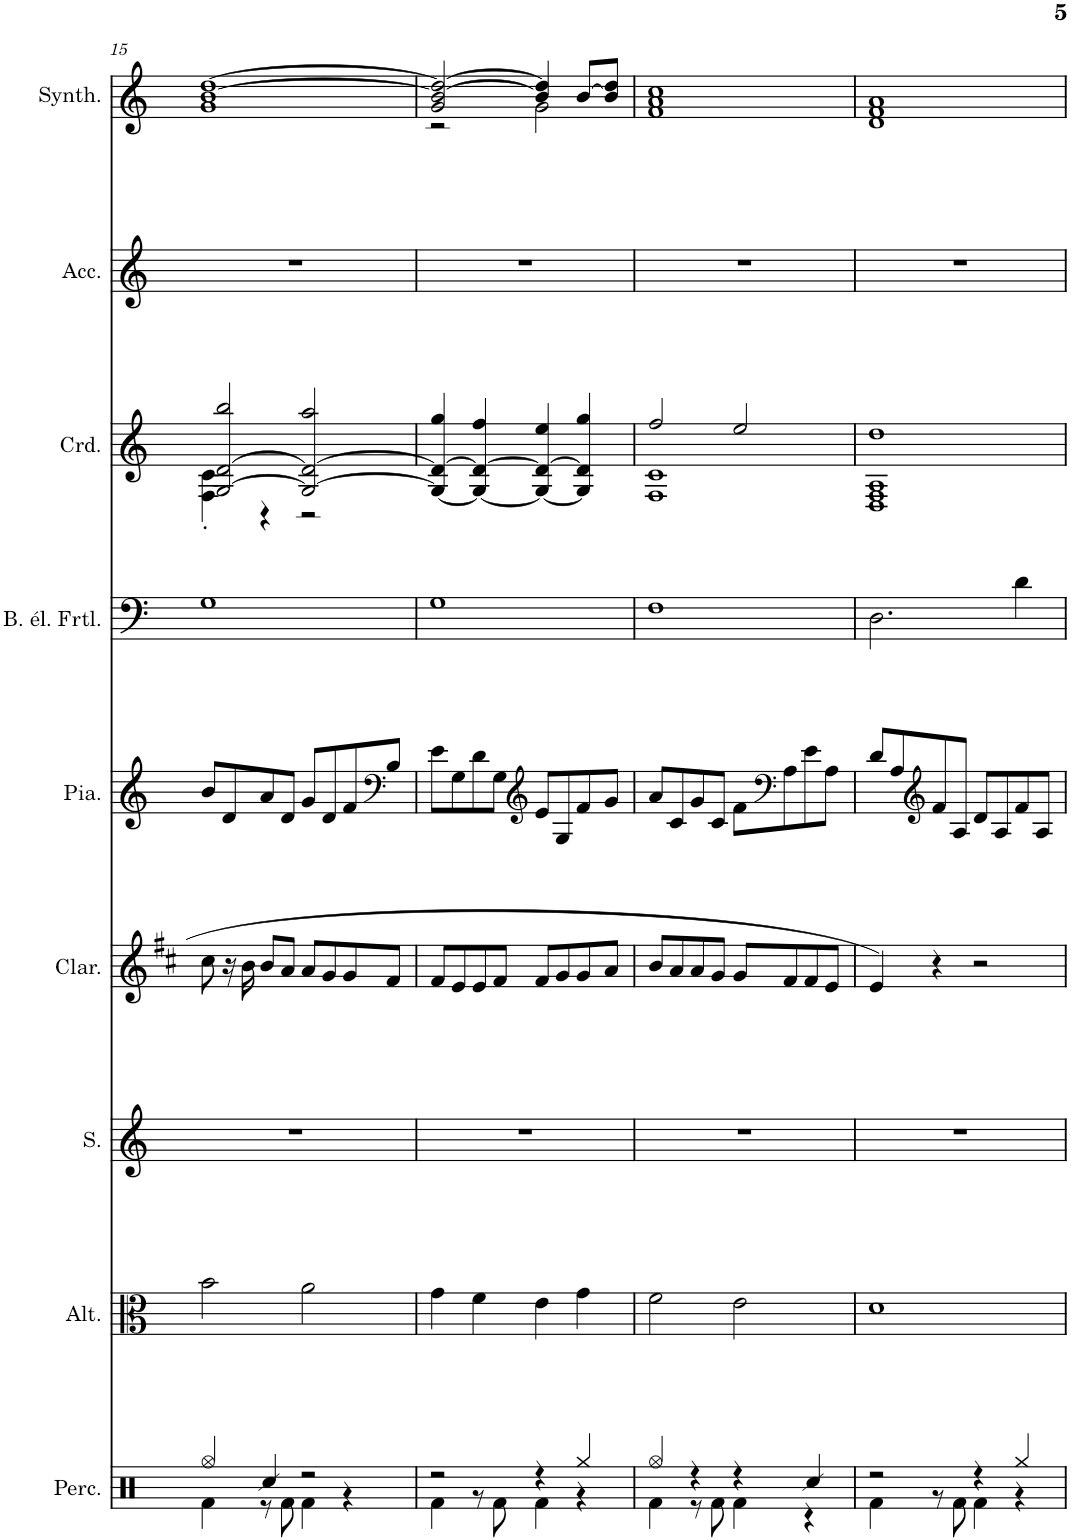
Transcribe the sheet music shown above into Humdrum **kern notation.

**kern	**kern	**kern	**kern	**kern	**kern	**kern	**kern	**kern
*part9	*part8	*part7	*part6	*part5	*part4	*part3	*part2	*part1
*staff9	*staff8	*staff7	*staff6	*staff5	*staff4	*staff3	*staff2	*staff1
*I"Percussions General MIDI, Drums	*I"Altos (section)	*I"Soprano	*I"Clarinette	*I"Piano	*I"Basse électrique sans frettes	*I"Cordes	*I"Accordéon	*I"Synthétiseur Pad
*I'Perc.	*I'Alt.	*I'S.	*I'Clar.	*I'Pia.	*	*I'Crd.	*I'Acc.	*I'Synth.
!!LO:PB:g=z
*clefX	*clefC3	*clefG2	*clefG2	*clefG2	*clefF4	*clefG2	*clefG2	*clefG2
*	*	*	*Trd1c2	*	*Trd7c12	*	*	*
*k[]	*k[]	*k[]	*k[f#c#]	*k[]	*k[]	*k[]	*k[]	*k[]
*M4/4	*M4/4	*M4/4	*M4/4	*M4/4	*M4/4	*M4/4	*M4/4	*M4/4
=15	=15	=15	=15	=15	=15	=15	=15	=15
*^	*	*	*	*	*	*^	*	*^
4Rgg/	4Rf\	2b\	1r	8cc#\	8b/L	1G	[2G/ [2d/ 2bb/	4F\' 4c\'	1r	[1b [1dd	1g
.	.	.	.	16r	8d/	.	.	.	.	.	.
.	.	.	.	16b\	.	.	.	.	.	.	.
4Rcc/	8r	.	.	8b/L	8a/	.	.	4r	.	.	.
.	8Rf\	.	.	8a/J	8d/J	.	.	.	.	.	.
2r	4Rf\	2a\	.	8a/L	8g/L	.	2G/_ 2d/_ 2aa/	2r	.	.	.
.	.	.	.	8g/	8d/	.	.	.	.	.	.
.	4r	.	.	8g/	8f/	.	.	.	.	.	.
*	*	*	*	*	*clefF4	*	*	*	*	*	*
.	.	.	.	8f#/J	8B/J	.	.	.	.	.	.
*	*	*	*	*	*	*	*v	*v	*	*	*
=16	=16	=16	=16	=16	=16	=16	=16	=16	=16	=16
2r	4Rf\	4g\	1r	8f#/L	8e\L	1G	4G/_ 4d/_ 4gg/	1r	2g/ 2b/_ 2dd/_	2r
.	.	.	.	8e/	8G\	.	.	.	.	.
.	8r	4f\	.	8e/	8d\	.	4G/_ 4d/_ 4ff/	.	.	.
.	8Rf\	.	.	8f#/J	8G\J	.	.	.	.	.
*	*	*	*	*	*clefG2	*	*	*	*	*
4r	4Rf\	4e\	.	8f#/L	8e/L	.	4G/_ 4d/_ 4ee/	.	4b/] 4dd/]	2g\
.	.	.	.	8g/	8G/	.	.	.	.	.
4Rgg/	4r	4g\	.	8g/	8f/	.	4G/] 4d/] 4gg/	.	[8b/L	.
.	.	.	.	8a/J	8g/J	.	.	.	8b/] 8dd/J	.
*	*	*	*	*	*	*	*	*	*v	*v
=17	=17	=17	=17	=17	=17	=17	=17	=17	=17
*	*	*	*	*	*	*	*^	*	*
4Rgg/	4Rf\	2f\	1r	8b/L	8a/L	1F	2ff/	1F 1c	1r	1f 1a 1cc
.	.	.	.	8a/	8c/	.	.	.	.	.
4r	8r	.	.	8a/	8g/	.	.	.	.	.
.	8Rf\	.	.	8g/J	8c/J	.	.	.	.	.
4r	4Rf\	2e\	.	8g/L	8f\L	.	2ee/	.	.	.
*	*	*	*	*	*clefF4	*	*	*	*	*
.	.	.	.	8f#/	8A\	.	.	.	.	.
4Rcc/	4r	.	.	8f#/	8e\	.	.	.	.	.
.	.	.	.	8e/J	8A\J	.	.	.	.	.
*	*	*	*	*	*	*	*v	*v	*	*
=18	=18	=18	=18	=18	=18	=18	=18	=18	=18
2r	4Rf\	1d	1r	4e/	8d/L	2.D\	1D 1F 1A 1dd	1r	1d 1f 1a
.	.	.	.	.	8A/	.	.	.	.
*	*	*	*	*	*clefG2	*	*	*	*
.	8r	.	.	4r	8f/	.	.	.	.
.	8Rf\	.	.	.	8A/J	.	.	.	.
4r	4Rf\	.	.	2r	8d/L	.	.	.	.
.	.	.	.	.	8A/	.	.	.	.
4Rgg/	4r	.	.	.	8f/	4d\	.	.	.
.	.	.	.	.	8A/J	.	.	.	.
*v	*v	*	*	*	*	*	*	*	*
=	=	=	=	=	=	=	=	=
*-	*-	*-	*-	*-	*-	*-	*-	*-
